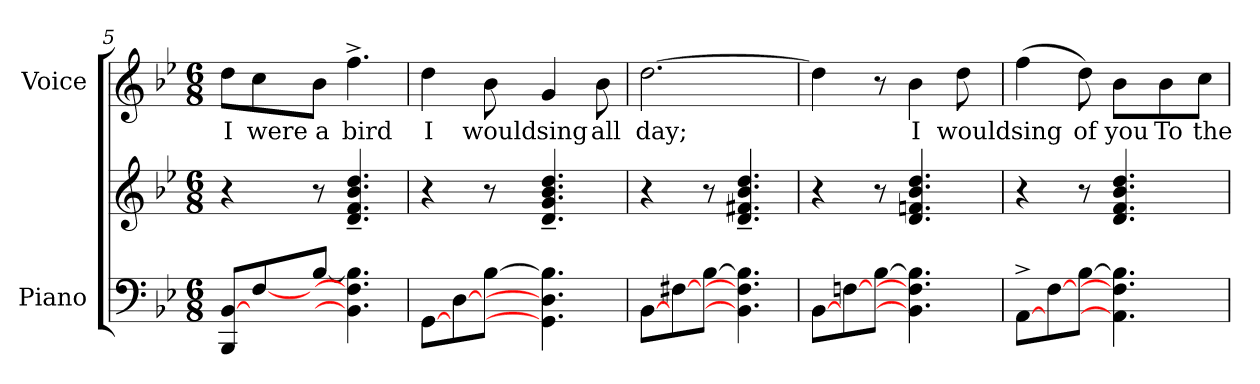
**kern	**kern	**kern	**text
*part2	*part2	*part1	*part1
*staff3	*staff2	*staff1	*staff1
*I"Piano	*	*I"Voice	*
*I'Pno	*	*	*
!!LO:LB:g=z
*clefF4	*clefG2	*clefG2	*
*k[b-e-]	*k[b-e-]	*k[b-e-]	*
*M6/8	*M6/8	*M6/8	*
=5	=5	=5	=5
!	!	!	!LO:LY:b
8BBB-/ [<8BB-/L	4r	8dd\L	I
!	!	!	!LO:LY:b
[<8F/	.	8cc\	were
!	!	!	!LO:LY:b
[8B-/J	8r	8b-\J	a
!	!	!	!LO:LY:b
4.BB-\] 4.F\] 4.B-\]	4.d/~> 4.f/~> 4.b-/~> 4.dd/~>	4.ff^\	bird
=6	=6	=6	=6
!	!	!	!LO:LY:b
[<8GG\L	4r	4dd\	I
[<8D\	.	.	.
!	!	!	!LO:LY:b
[8B-\J	8r	8b-\	would
!	!	!	!LO:LY:b
4.GG\] 4.D\] 4.B-\]	4.d/~> 4.g/~> 4.b-/~> 4.dd/~>	4g/	sing
!	!	!	!LO:LY:b
.	.	8b-\	all
=7	=7	=7	=7
!	!	!	!LO:LY:b
[<8BB-\L	4r	[2.dd\	day;
[<8F#X\	.	.	.
[8B-\J	8r	.	.
4.BB-\] 4.F#\] 4.B-\]	4.d/~> 4.f#X/~> 4.b-/~> 4.dd/~>	.	.
=8	=8	=8	=8
[<8BB-\L	4r	4dd\]	.
[<8Fn\	.	.	.
[8B-\J	8r	8r	.
!	!	!	!LO:LY:b
4.BB-\] 4.F\] 4.B-\]	4.d/ 4.fn/ 4.b-/ 4.dd/	4b-\	I
!	!	!	!LO:LY:b
.	.	8dd\	would
!!LO:LB:g=z
=9	=9	=9	=9
!	!	!	!LO:LY:b
[<8AA^\L	4r	(4ff\	sing
[<8F\	.	.	.
!	!	!	!LO:LY:b
[8B-\J	8r	8dd\)	of
!	!	!	!LO:LY:b
4.AA\] 4.F\] 4.B-\]	4.d/ 4.f/ 4.b-/ 4.dd/	8b-\L	you
!	!	!	!LO:LY:b
.	.	8b-\	To
!	!	!	!LO:LY:b
.	.	8cc\J	the
=	=	=	=
*-	*-	*-	*-
